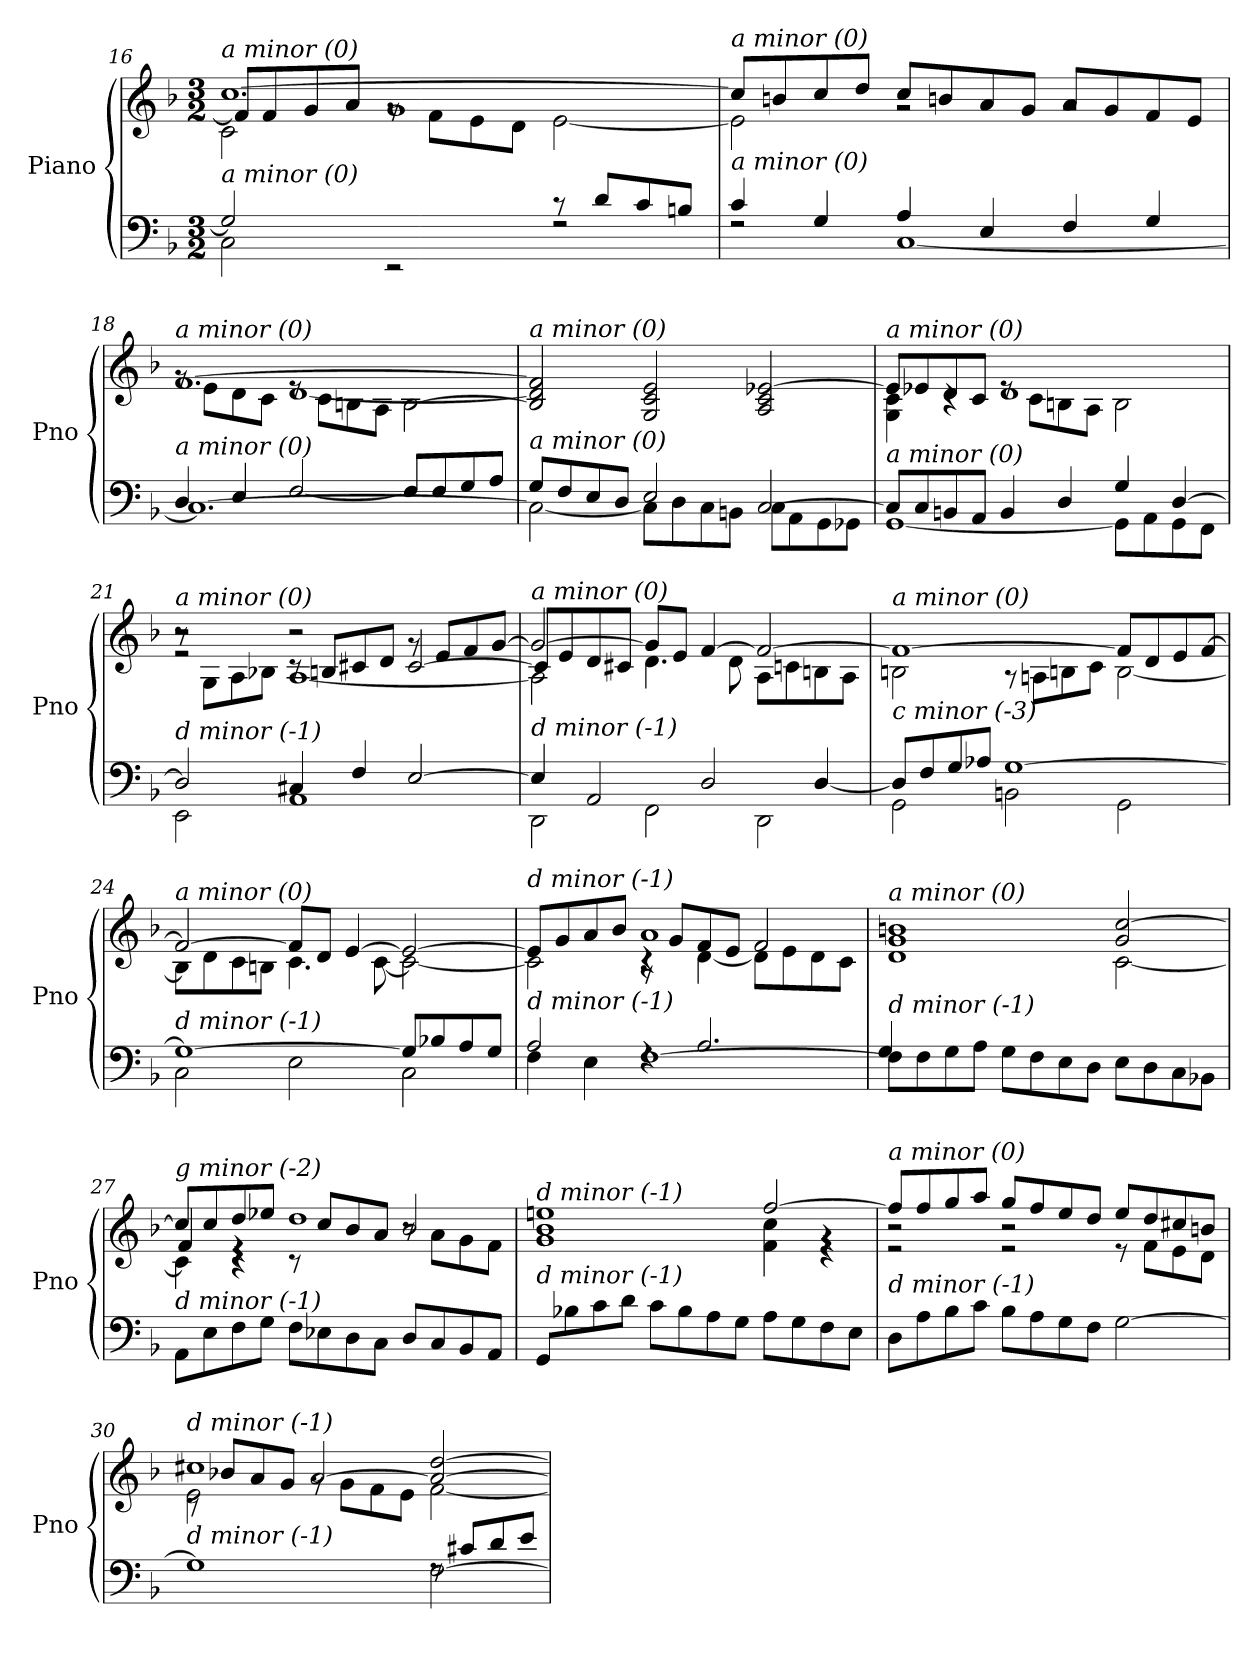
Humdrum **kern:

**kern	**kern
*part1	*part1
*staff2	*staff1
*I"Piano	*
*I'Pno	*
*clefF4	*clefG2
*k[b-]	*k[b-]
*M3/2	*M3/2
=16	=16
*^	*^
*	*	*	*^
*	*	*	*	*^
!	!	!LO:TX:i:t=a minor (0)	!	!	!
!LO:TX:i:t=a minor (0)	!	!	!	!	!
2G/]	2C\	[1.cc	2c\	8f/L]	2ryy
.	.	.	.	8f/	.
.	.	.	.	8g/	.
.	.	.	.	8a/J	.
2rEE	2ryy	.	8rg	1g	2ryy
.	.	.	8f\L	.	.
.	.	.	8e\	.	.
.	.	.	8d\J	.	.
8r	2rF	.	[2e\	.	2ryy
8d/L	.	.	.	.	.
8c/	.	.	.	.	.
8Bn/J	.	.	.	.	.
*	*	*	*v	*v	*v
!!LO:PB:g=z
=17	=17	=17	=17
!	!	!LO:TX:i:t=a minor (0)	!
!LO:TX:i:t=a minor (0)	!	!	!
4c/	2rF	8cc/L]	2e\]
.	.	8bn/	.
4G/	.	8cc/	.
.	.	8dd/J	.
4A/	[1C	8cc/L	2rg
.	.	8bn/	.
4E/	.	8a/	.
.	.	8g/J	.
4F/	.	8a/L	2rg
.	.	8g/	.
4G/	.	8f/	.
.	.	8e/J	.
=18	=18	=18	=18
*	*^	*	*^
!	!	!	!LO:TX:i:t=a minor (0)	!	!
!LO:TX:i:t=a minor (0)	!	!	!	!	!
2ryy	4D/	1.C_	[1.f	8rg	2ryy
.	.	.	.	8e\L	.
.	4E/	.	.	8d\	.
.	.	.	.	8c\J	.
1ryy	[2F/	.	.	[1d	8re
.	.	.	.	.	8c\L
.	.	.	.	.	8Bn\
.	.	.	.	.	8A\J
.	8F/L]	.	.	.	[2B\
.	8F/	.	.	.	.
.	8G/	.	.	.	.
.	8A/J	.	.	.	.
*	*v	*v	*	*	*
*	*	*v	*v	*v
=19	=19	=19
!	!	!LO:TX:i:t=a minor (0)
!LO:TX:i:t=a minor (0)	!	!
8G/L	2C\_	2B/] 2d/] 2f/]
8F/	.	.
8E/	.	.
8D/J	.	.
2E/	8C\L]	2G/ 2c/ 2e/
.	8D\	.
.	8C\	.
.	8BBn\J	.
[2C/	8C\L	2A/ 2c/ [2e-X/
.	8AA\	.
.	8GG\	.
.	8GG-Xi\J	.
!!LO:LB:g=z
=20	=20	=20
*	*	*^
!	!	!LO:TX:i:t=a minor (0)	!
!LO:TX:i:t=a minor (0)	!	!	!
8C/L]	[1GG	8e-/L]	4G\ 4c\
8C/	.	8e-X/	.
8BBn/	.	8d/	4rc
8AA/J	.	8c/J	.
4BB/	.	1d	8re
.	.	.	8c\L
4D/	.	.	8Bn\
.	.	.	8A\J
4G/	8GG\L]	.	2B\
.	8AA\	.	.
[4D/	8GG\	.	.
.	8FF\J	.	.
=21	=21	=21	=21
*	*	*	*^
!	!	!LO:TX:i:t=a minor (0)	!	!
!LO:TX:i:t=d minor (-1)	!	!	!	!
2D/]	2EE\	2r	8r	2re
.	.	.	8G\L	.
.	.	.	8A\	.
.	.	.	8B-X\J	.
4C#X/	1AA	2r	[1A	8rc
.	.	.	.	8Bn/L
4F/	.	.	.	8c#X/
.	.	.	.	8d/J
[2E/	.	8rg	.	[2c#/
.	.	8e/L	.	.
.	.	8f/	.	.
.	.	[8g/J	.	.
=22	=22	=22	=22	=22
*	*^	*	*	*
!	!	!	!LO:TX:i:t=a minor (0)	!	!
!LO:TX:i:t=d minor (-1)	!	!	!	!	!
2ryy	4E/]	2DD\	2g/_	2A\]	8c#/L]
.	.	.	.	.	8e/
.	2AA/	.	.	.	8d/
.	.	.	.	.	8c#X/J
1ryy	.	2FF\	8g/L]	4.d\	1ryy
.	.	.	8e/J	.	.
.	2D/	.	[4f/	.	.
.	.	.	.	8d\	.
.	.	2DD\	2f/_	8A\L	.
.	.	.	.	8cn\	.
.	[4D/	.	.	8Bn\	.
.	.	.	.	8A\J	.
*	*v	*v	*	*	*
*	*	*	*v	*v
!!LO:LB:g=z
=23	=23	=23	=23
!	!	!LO:TX:i:t=a minor (0)	!
!LO:TX:i:t=c minor (-3)	!	!	!
8D/L]	2GG\	1f_	2Bn\
8F/	.	.	.
8G/	.	.	.
8A-X/J	.	.	.
[1G	2BBn\	.	8r
.	.	.	8An\L
.	.	.	8Bn\
.	.	.	8c\J
.	2GG\	8f/L]	[2B\
.	.	8d/	.
.	.	8e/	.
.	.	[8f/J	.
=24	=24	=24	=24
!	!	!LO:TX:i:t=a minor (0)	!
!LO:TX:i:t=d minor (-1)	!	!	!
1G_	2C\	2f/_	8B\L]
.	.	.	8d\
.	.	.	8c\
.	.	.	8Bn\J
.	2E\	8f/L]	4.c\
.	.	8d/J	.
.	.	[4e/	.
.	.	.	[8c\
8G/L]	2C\	2e/_	2c\_
8B-X/	.	.	.
8A/	.	.	.
8G/J	.	.	.
=25	=25	=25	=25
*	*^	*	*^
!	!	!	!LO:TX:i:t=d minor (-1)	!	!
!LO:TX:i:t=d minor (-1)	!	!	!	!	!
2ryy	2A/	4F\	8e/L]	2c\]	2ryy
.	.	.	8g/	.	.
.	.	4E\	8a/	.	.
.	.	.	8b-/J	.	.
1ryy	4rF	[1F	1a	4rc	8rA
.	.	.	.	.	8g/L
.	2.A/	.	.	[4d\	8f/
.	.	.	.	.	8e/J
.	.	.	.	8d\L]	2f/
.	.	.	.	8e\	.
.	.	.	.	8d\	.
.	.	.	.	8c\J	.
!!LO:LB:g=z	!!	!!
=26	=26	=26	=26	=26	=26
!	!	!	!LO:TX:i:t=a minor (0)	!	!
!LO:TX:i:t=d minor (-1)	!	!	!	!	!
1ryy	8F\L]	4G/	1d 1g 1bn	1ryy	4ryy
.	8F\	.	.	.	.
.	8G\	1ryy	.	.	1ryy
.	8A\J	.	.	.	.
.	8G\L	.	.	.	.
.	8F\	.	.	.	.
.	8E\	.	.	.	.
.	8D\J	.	.	.	.
2ryy	8E\L	.	2g/ [2cc/	[2c\	.
.	8D\	.	.	.	.
.	8C\	4ryy	.	.	4ryy
.	8BB-X\J	.	.	.	.
*	*v	*v	*	*	*
=27	=27	=27	=27	=27
!	!	!LO:TX:i:t=g minor (-2)	!	!
!LO:TX:i:t=d minor (-1)	!	!	!	!
2ryy	8AA\L	8cc/L]	4c\]	4f/
.	8E\	8cc/	.	.
.	8F\	8dd/	4re	4rc
.	8G\J	8ee-X/J	.	.
2ryy	8F\L	1dd	2ryy	8rc
.	8E-X\	.	.	8cc/L
.	8D\	.	.	8b-/
.	8C\J	.	.	8a/J
2ryy	8D/L	.	8r	2b-/
.	8C/	.	8a\L	.
.	8BB-/	.	8g\	.
.	8AA/J	.	8f\J	.
=28	=28	=28	=28	=28
*	*^	*	*	*
!	!	!	!LO:TX:i:t=d minor (-1)	!	!
!LO:TX:i:t=d minor (-1)	!	!	!	!	!
1ryy	1ryy	8GG/L	1g 1b- 1een	1ryy	1ryy
.	.	8B-X\	.	.	.
.	.	8c\	.	.	.
.	.	8d\J	.	.	.
.	.	8c\L	.	.	.
.	.	8B-\	.	.	.
.	.	8A\	.	.	.
.	.	8G\J	.	.	.
2ryy	4ryy	8A\L	[2ff/	4f\ 4cc\	4ryy
.	.	8G\	.	.	.
.	4ryy	8F\	.	4rg	4re
.	.	8E\J	.	.	.
=29	=29	=29	=29	=29	=29
!	!	!	!LO:TX:i:t=a minor (0)	!	!
!LO:TX:i:t=d minor (-1)	!	!	!	!	!
*	*v	*v	*	*	*
1ryy	8D\L	8ff/L]	2r	2re
.	8A\	8ff/	.	.
.	8B-\	8gg/	.	.
.	8c\J	8aa/J	.	.
.	8B-\L	8gg/L	2r	2re
.	8A\	8ff/	.	.
.	8G\	8ee/	.	.
.	8F\J	8dd/J	.	.
2ryy	[2G\	8ee/L	8r	2ryy
.	.	8dd/	8f\L	.
.	.	8cc#X/	8e\	.
.	.	8bn/J	8d\J	.
!!LO:LB:g=z
=30	=30	=30	=30	=30
*	*^	*	*	*^
!	!	!	!LO:TX:i:t=d minor (-1)	!	!	!
!LO:TX:i:t=d minor (-1)	!	!	!	!	!	!
1ryy	1G]	1ryy	1cc#X	2e\	8rc	1ryy
.	.	.	.	.	8b-X/L	.
.	.	.	.	.	8a/	.
.	.	.	.	.	8g/J	.
.	.	.	.	8rg	[2a/	.
.	.	.	.	8g\L	.	.
.	.	.	.	8f\	.	.
.	.	.	.	8e\J	.	.
2ryy	8rF	[2F\	2a/_ [2dd/	[2f\	2ryy	2ryy
.	8c#X/L	.	.	.	.	.
.	8d/	.	.	.	.	.
.	8e/J	.	.	.	.	.
*v	*v	*v	*	*	*	*
*	*v	*v	*v	*v
=	=
*-	*-
